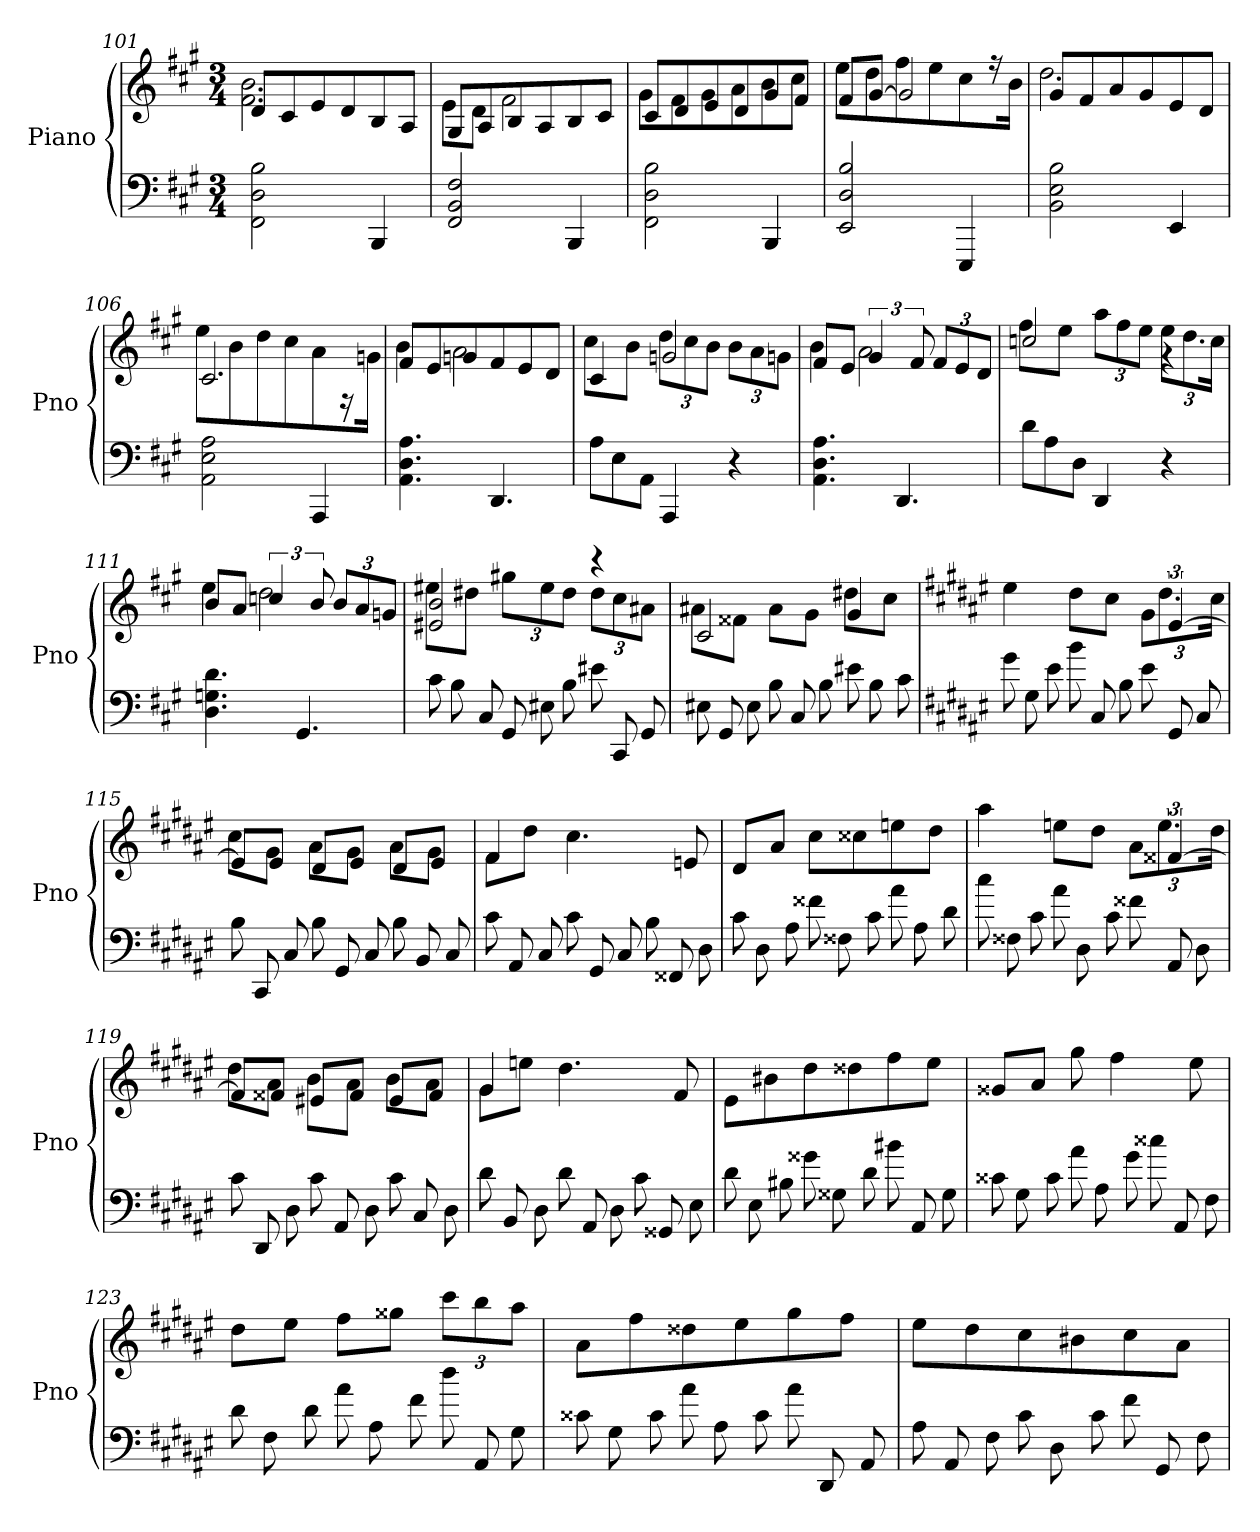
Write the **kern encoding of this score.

**kern	**kern
*part1	*part1
*staff2	*staff1
*I"Piano	*
*I'Pno	*
*clefF4	*clefG2
*k[f#c#g#]	*k[f#c#g#]
*M3/4	*M3/4
=101	=101
*	*^
2FF# 2D 2B	8dL	2.f# 2.b
.	8c#	.
.	8e	.
.	8d	.
4BBB	8B	.
.	8AJ	.
=102	=102	=102
2FF# 2BB 2F#	8G#L	8eL
.	8A	8dJ
.	8B	2f#
.	8A	.
4BBB	8B	.
.	8c#J	.
=103	=103	=103
2FF# 2D 2B	8c#L	8g#L
.	8d	8f#
.	8e	8g#
.	8d	8a
4BBB	8g#	8b
.	8f#J	8cc#J
=104	=104	=104
2EE 2D 2B	8f#L	8eeL
.	[8g#J	8dd
.	2g#]	8ff#
.	.	8ee
4EEE	.	8cc#
.	.	16rff
.	.	16bJk
=105	=105	=105
2BB 2E 2B	8g#L	2.dd
.	8f#	.
.	8a	.
.	8g#	.
4EE	8e	.
.	8dJ	.
=106	=106	=106
2AA 2E 2A	2.c#	8eeL
.	.	8b
.	.	8dd
.	.	8cc#
4AAA	.	8a
.	.	16r
.	.	16gnJk
=107	=107	=107
4.AA 4.D 4.A	8f#L	4b
.	8e	.
.	8gn	2a
4.DD	8f#	.
.	8e	.
.	8dJ	.
=108	=108	=108
*Xtuplet	*	*
12AL	4c#	8cc#L
12E	.	.
.	.	8bJ
12AAJ	.	.
4AAA	2gn	12ddL
.	.	12cc#
.	.	12bJ
4r	.	12bL
.	.	12a
.	.	12gnJ
=109	=109	=109
4.AA 4.D 4.A	8f#L	4b
.	8eJ	.
.	6g#	2a
4.DD	.	.
.	12f#	.
.	12f#L	.
.	12e	.
.	12dJ	.
=110	=110	=110
12dL	2ccn	8ff#L
12A	.	.
.	.	8eeJ
12DJ	.	.
4DD	.	12aaL
.	.	12ff#
.	.	12eeJ
4r	4rg	12eeL
.	.	12.dd
.	.	24ccJk
=111	=111	=111
4.D 4.Gn 4.d	8bL	4ee
.	8aJ	.
.	6ccn	2dd
4.GG#	.	.
.	12b	.
.	12bL	.
.	12a	.
.	12gnJ	.
=112	=112	=112
12c#	2e#X 2b	8ee#XL
12B	.	.
.	.	8dd#XJ
12C#	.	.
12GG#	.	12gg#XL
12E#X	.	12ee#
12B	.	12dd#J
12e#X	4r	12dd#L
12CC#	.	12cc#
12GG#	.	12a#XJ
=113	=113	=113
12E#X	2c#	8a#XL
12GG#	.	.
.	.	8f##XJ
12E#	.	.
12B	.	8a#L
12C#	.	.
.	.	8g#J
12B	.	.
12e#X	4g#	8dd#XL
12B	.	.
.	.	8cc#J
12c#	.	.
=114	=114	=114
*k[f#c#g#d#a#e#]	*k[f#c#g#d#a#e#]	*
12g#	4ryy	4ee#
12G#	.	.
12e#	.	.
12b	4ryy	8dd#L
12C#	.	.
.	.	8cc#J
12B	.	.
12e#	12ryy	12g#L
12GG#	[6e#	12.dd#
12C#	.	.
.	.	24cc#Jk
=115	=115	=115
12B	8e#L]	8cc#L
12CC#	.	.
.	8e#J	8g#J
12C#	.	.
12B	8d#L	8a#L
12GG#	.	.
.	8e#J	8g#J
12C#	.	.
12B	8d#L	8a#L
12BB	.	.
.	8e#J	8g#J
12C#	.	.
=116	=116	=116
12c#	4f#	8f#L
12AA#	.	.
.	.	8dd#J
12C#	.	.
12c#	4.cc#	2ryy
12GG#	.	.
12C#	.	.
12B	.	.
12FF##X	.	.
.	8en	.
12D#	.	.
*	*v	*v
=117	=117
12c#	8d#L
12D#	.
.	8a#J
12A#	.
12f##X	8cc#L
12F##X	.
.	8cc##X
12c#	.
12a#	8een
12A#	.
.	8dd#J
12d#	.
=118	=118
*	*^
12cc#	4ryy	4aa#
12F##X	.	.
12c#	.	.
12a#	4ryy	8eenL
12D#	.	.
.	.	8dd#J
12c#	.	.
12f##X	12ryy	12a#L
12AA#	[6f##X	12.ee
12D#	.	.
.	.	24dd#Jk
=119	=119	=119
12c#	8f##L]	8dd#L
12DD#	.	.
.	8f##XJ	8a#J
12D#	.	.
12c#	8e#XL	8bL
12AA#	.	.
.	8f##J	8a#J
12D#	.	.
12c#	8e#L	8bL
12C#	.	.
.	8f##J	8a#J
12D#	.	.
=120	=120	=120
12d#	4g#	8g#L
12BB	.	.
.	.	8eenJ
12D#	.	.
12d#	4.dd#	2ryy
12AA#	.	.
12D#	.	.
12c#	.	.
12GG##X	.	.
.	8f#	.
12E#	.	.
*	*v	*v
=121	=121
12d#	8e#L
12E#	.
.	8b#X
12B#X	.
12g##X	8dd#
12G##X	.
.	8dd##X
12d#	.
12b#X	8ff#
12AA#	.
.	8ee#J
12G##	.
=122	=122
12c##X	8g##XL
12G#	.
.	8a#J
12c##	.
12a#	8gg#
12A#	.
.	4ff#
12g#	.
12cc##X	.
12AA#	.
.	8ee#
12F#	.
=123	=123
12d#	8dd#L
12F#	.
.	8ee#J
12d#	.
12a#	8ff#L
12A#	.
.	8gg##XJ
12f#	.
12dd#	12ccc#L
12AA#	12bb
12G#	12aa#J
=124	=124
12c##X	8a#L
12G#	.
.	8ff#
12c##	.
12a#	8dd##X
12A#	.
.	8ee#
12c##	.
12a#	8gg#
12DD#	.
.	8ff#J
12AA#	.
=125	=125
12A#	8ee#L
12AA#	.
.	8dd#
12F#	.
12c#	8cc#
12D#	.
.	8b#X
12c#	.
12f#	8cc#
12GG#	.
.	8a#J
12F#	.
=	=
*-	*-
